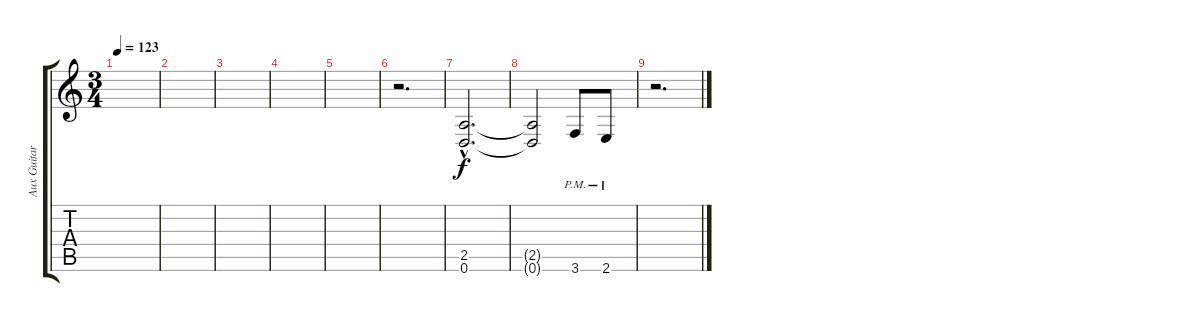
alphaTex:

\track ("Aux Guitar" "Aux Guitar") {instrument distortionguitar}
\staff {score tabs}
\tuning (D4 A3 F3 C3 G2 D2) {hide}
\ts (3 4)
\tempo 123
\clef g2
\ks c
|
|
|
|
|
r.2{d} |
(2.5{hac} 0.6{hac}).2{d} |
(2.5{t} 0.6{t}).2 3.6{pm}.8 2.6{pm}.8 |
r.2{d}
